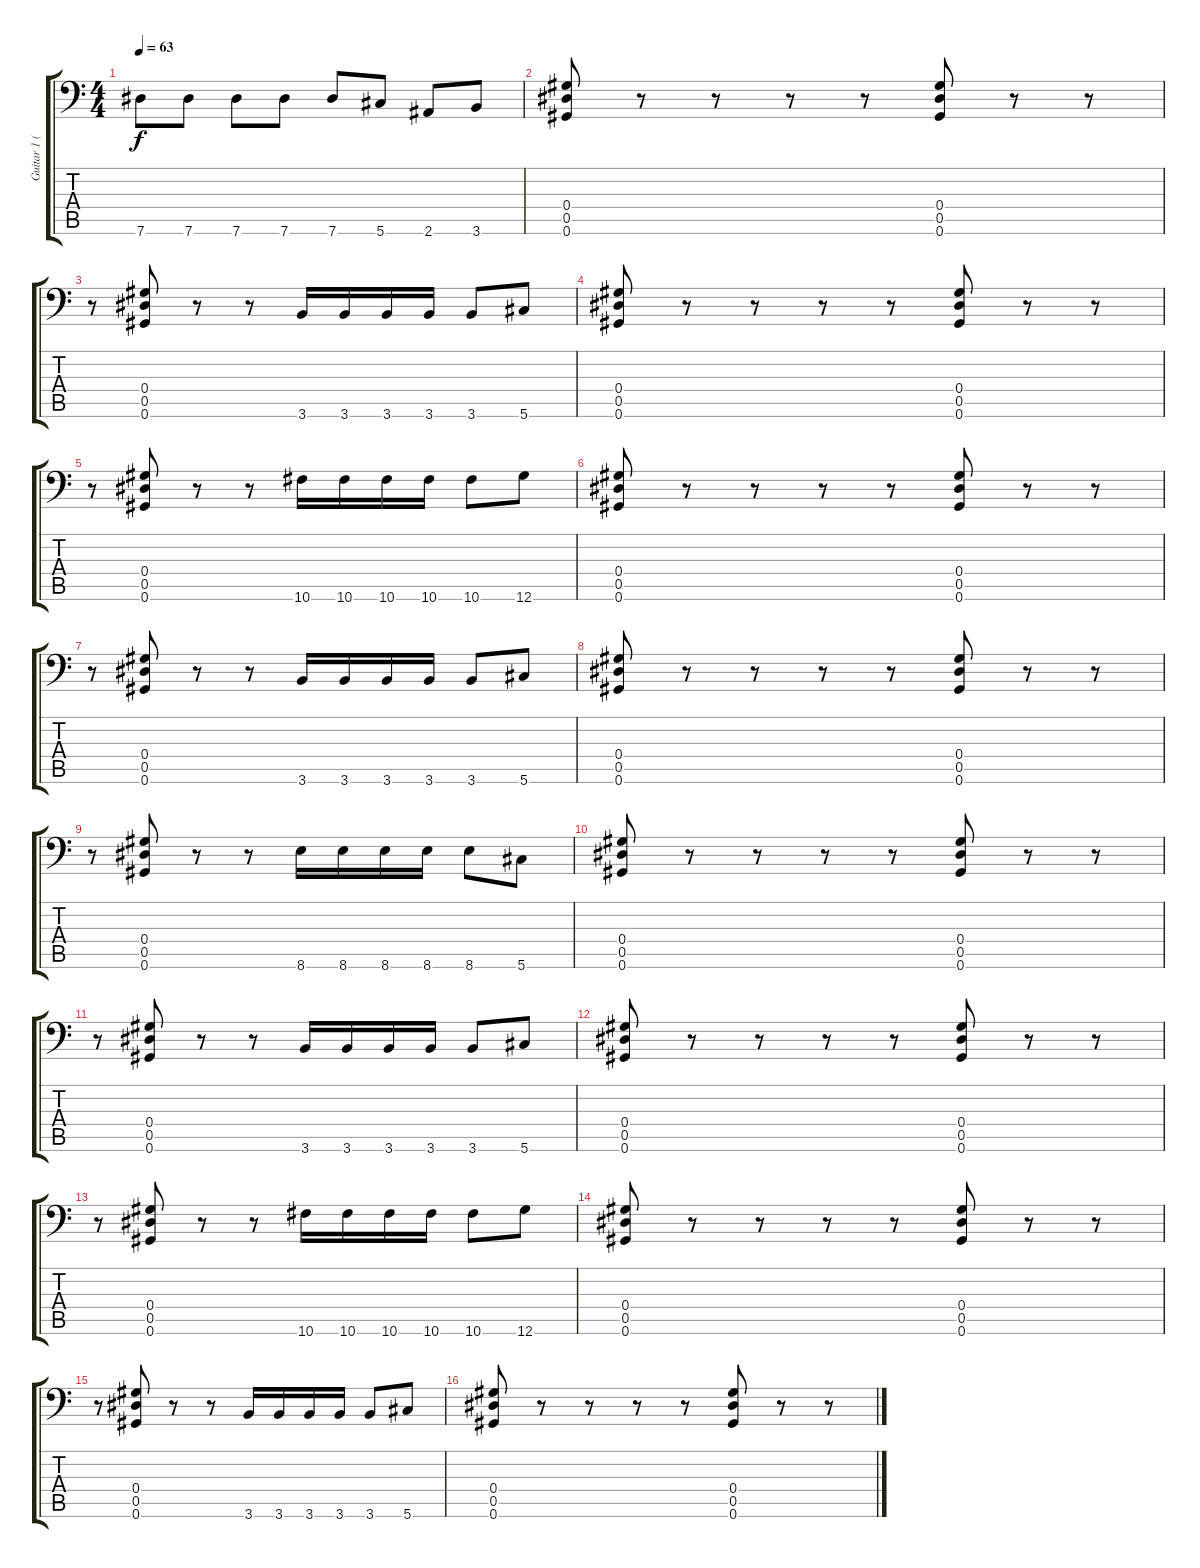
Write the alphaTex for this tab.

\track ("Guitar 1 (Drop G#)" "Guitar 1 (") {instrument distortionguitar}
\staff {score tabs}
\tuning (Bb3 F3 Db3 Ab2 Eb2 Ab1) {hide}
\ts (4 4)
\tempo 63
\clef f4
\ks c
7.6.8{dy f} 7.6.8 7.6.8 7.6.8 7.6.8 5.6.8 2.6.8 3.6.8 |
(0.4 0.5 0.6).8 r.8 r.8 r.8 r.8 (0.4 0.5 0.6).8 r.8 r.8 |
r.8 (0.4 0.5 0.6).8 r.8 r.8 3.6.16 3.6.16 3.6.16 3.6.16 3.6.8 5.6.8 |
(0.4 0.5 0.6).8 r.8 r.8 r.8 r.8 (0.4 0.5 0.6).8 r.8 r.8 |
r.8 (0.4 0.5 0.6).8 r.8 r.8 10.6.16 10.6.16 10.6.16 10.6.16 10.6.8 12.6.8 |
(0.4 0.5 0.6).8 r.8 r.8 r.8 r.8 (0.4 0.5 0.6).8 r.8 r.8 |
r.8 (0.4 0.5 0.6).8 r.8 r.8 3.6.16 3.6.16 3.6.16 3.6.16 3.6.8 5.6.8 |
(0.4 0.5 0.6).8 r.8 r.8 r.8 r.8 (0.4 0.5 0.6).8 r.8 r.8 |
r.8 (0.4 0.5 0.6).8 r.8 r.8 8.6.16 8.6.16 8.6.16 8.6.16 8.6.8 5.6.8 |
(0.4 0.5 0.6).8 r.8 r.8 r.8 r.8 (0.4 0.5 0.6).8 r.8 r.8 |
r.8 (0.4 0.5 0.6).8 r.8 r.8 3.6.16 3.6.16 3.6.16 3.6.16 3.6.8 5.6.8 |
(0.4 0.5 0.6).8 r.8 r.8 r.8 r.8 (0.4 0.5 0.6).8 r.8 r.8 |
r.8 (0.4 0.5 0.6).8 r.8 r.8 10.6.16 10.6.16 10.6.16 10.6.16 10.6.8 12.6.8 |
(0.4 0.5 0.6).8 r.8 r.8 r.8 r.8 (0.4 0.5 0.6).8 r.8 r.8 |
r.8 (0.4 0.5 0.6).8 r.8 r.8 3.6.16 3.6.16 3.6.16 3.6.16 3.6.8 5.6.8 |
(0.4 0.5 0.6).8 r.8 r.8 r.8 r.8 (0.4 0.5 0.6).8 r.8 r.8
